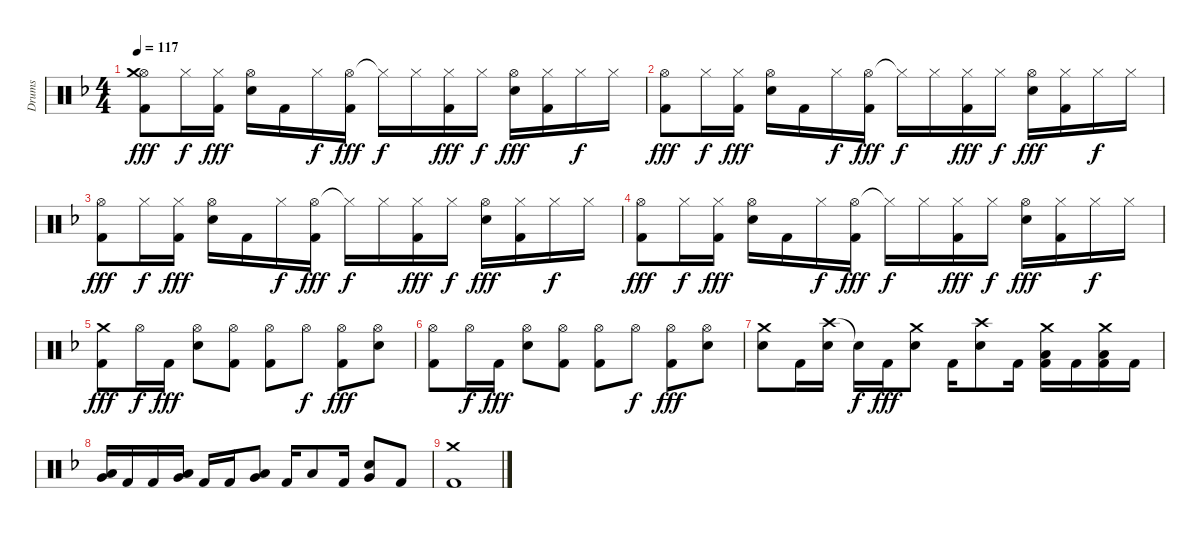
\track ("Drums" "Drums") {instrument percussion}
\staff {score}
\articulation defaults
\ts (4 4)
\tempo 117
\clef neutral
\ks f
("Hi-Hat (open)" "Crash medium (hit)" "Kick (hit) 2").8{dy fff} "Hi-Hat (closed)".16{dy f} ("Hi-Hat (closed)" "Kick (hit) 2").16{dy fff} ("Hi-Hat (open)" "Snare (hit) 2").16 "Kick (hit) 2".16 "Hi-Hat (closed)".16{dy f} ("Hi-Hat (open)" "Kick (hit) 2").16{dy fff} "Hi-Hat (closed)"{t}.16{dy f} "Hi-Hat (closed)".16 ("Hi-Hat (closed)" "Kick (hit) 2").16{dy fff} "Hi-Hat (closed)".16{dy f} ("Hi-Hat (open)" "Snare (hit) 2").16{dy fff} ("Hi-Hat (closed)" "Kick (hit) 2").16 "Hi-Hat (closed)".16{dy f} "Hi-Hat (closed)".16 |
("Hi-Hat (open)" "Kick (hit) 2").8{dy fff} "Hi-Hat (closed)".16{dy f} ("Hi-Hat (closed)" "Kick (hit) 2").16{dy fff} ("Hi-Hat (open)" "Snare (hit) 2").16 "Kick (hit) 2".16 "Hi-Hat (closed)".16{dy f} ("Hi-Hat (open)" "Kick (hit) 2").16{dy fff} "Hi-Hat (closed)"{t}.16{dy f} "Hi-Hat (closed)".16 ("Hi-Hat (closed)" "Kick (hit) 2").16{dy fff} "Hi-Hat (closed)".16{dy f} ("Hi-Hat (open)" "Snare (hit) 2").16{dy fff} ("Hi-Hat (closed)" "Kick (hit) 2").16 "Hi-Hat (closed)".16{dy f} "Hi-Hat (closed)".16 |
("Hi-Hat (open)" "Kick (hit) 2").8{dy fff} "Hi-Hat (closed)".16{dy f} ("Hi-Hat (closed)" "Kick (hit) 2").16{dy fff} ("Hi-Hat (open)" "Snare (hit) 2").16 "Kick (hit) 2".16 "Hi-Hat (closed)".16{dy f} ("Hi-Hat (open)" "Kick (hit) 2").16{dy fff} "Hi-Hat (closed)"{t}.16{dy f} "Hi-Hat (closed)".16 ("Hi-Hat (closed)" "Kick (hit) 2").16{dy fff} "Hi-Hat (closed)".16{dy f} ("Hi-Hat (open)" "Snare (hit) 2").16{dy fff} ("Hi-Hat (closed)" "Kick (hit) 2").16 "Hi-Hat (closed)".16{dy f} "Hi-Hat (closed)".16 |
("Hi-Hat (open)" "Kick (hit) 2").8{dy fff} "Hi-Hat (closed)".16{dy f} ("Hi-Hat (closed)" "Kick (hit) 2").16{dy fff} ("Hi-Hat (open)" "Snare (hit) 2").16 "Kick (hit) 2".16 "Hi-Hat (closed)".16{dy f} ("Hi-Hat (open)" "Kick (hit) 2").16{dy fff} "Hi-Hat (closed)"{t}.16{dy f} "Hi-Hat (closed)".16 ("Hi-Hat (closed)" "Kick (hit) 2").16{dy fff} "Hi-Hat (closed)".16{dy f} ("Hi-Hat (open)" "Snare (hit) 2").16{dy fff} ("Hi-Hat (closed)" "Kick (hit) 2").16 "Hi-Hat (closed)".16{dy f} "Hi-Hat (closed)".16 |
("Crash medium (hit)" "Kick (hit) 2").8{dy fff} "Hi-Hat (open)".16{dy f} "Kick (hit) 2".16{dy fff} ("Hi-Hat (open)" "Snare (hit) 2").8 ("Hi-Hat (open)" "Kick (hit) 2").8 ("Hi-Hat (open)" "Kick (hit) 2").8 "Hi-Hat (open)".8{dy f} ("Hi-Hat (open)" "Kick (hit) 2").8{dy fff} ("Hi-Hat (open)" "Snare (hit) 2").8 |
("Hi-Hat (open)" "Kick (hit) 2").8 "Hi-Hat (open)".16{dy f} "Kick (hit) 2".16{dy fff} ("Hi-Hat (open)" "Snare (hit) 2").8 ("Hi-Hat (open)" "Kick (hit) 2").8 ("Hi-Hat (open)" "Kick (hit) 2").8 "Hi-Hat (open)".8{dy f} ("Hi-Hat (open)" "Kick (hit) 2").8{dy fff} ("Hi-Hat (open)" "Snare (hit) 2").8 |
("Crash medium (hit)" "Snare (hit) 2").8 "Kick (hit) 2".16 ("Crash high (hit)" "Snare (hit) 2").16 "Snare (hit)"{t}.16{dy f} "Kick (hit) 2".16{dy fff} ("Crash medium (hit)" "Snare (hit) 2").8 "Kick (hit) 2".16 ("Crash high (hit)" "Snare (hit) 2").8 "Kick (hit) 2".16 ("Crash medium (hit)" "Low Floor Tom (hit)" "Kick (hit) 2").16 "Kick (hit) 2".16 ("Crash medium (hit)" "Low Floor Tom (hit)" "Kick (hit) 2").16 "Kick (hit) 2".16 |
("Low Tom (hit)" "Very Low Tom (hit)").16 "Kick (hit) 2".16 "Kick (hit) 2".16 ("Low Tom (hit)" "Very Low Tom (hit)").16 "Kick (hit) 2".16 "Kick (hit) 2".16 ("Low Tom (hit)" "Very Low Tom (hit)").8 "Kick (hit) 2".16 "Low Floor Tom (hit)".8 "Kick (hit) 2".16 ("Very Low Tom (hit)" "Snare (hit) 2").8 "Kick (hit) 2".8 |
("Crash medium (hit)" "Kick (hit) 2").1
